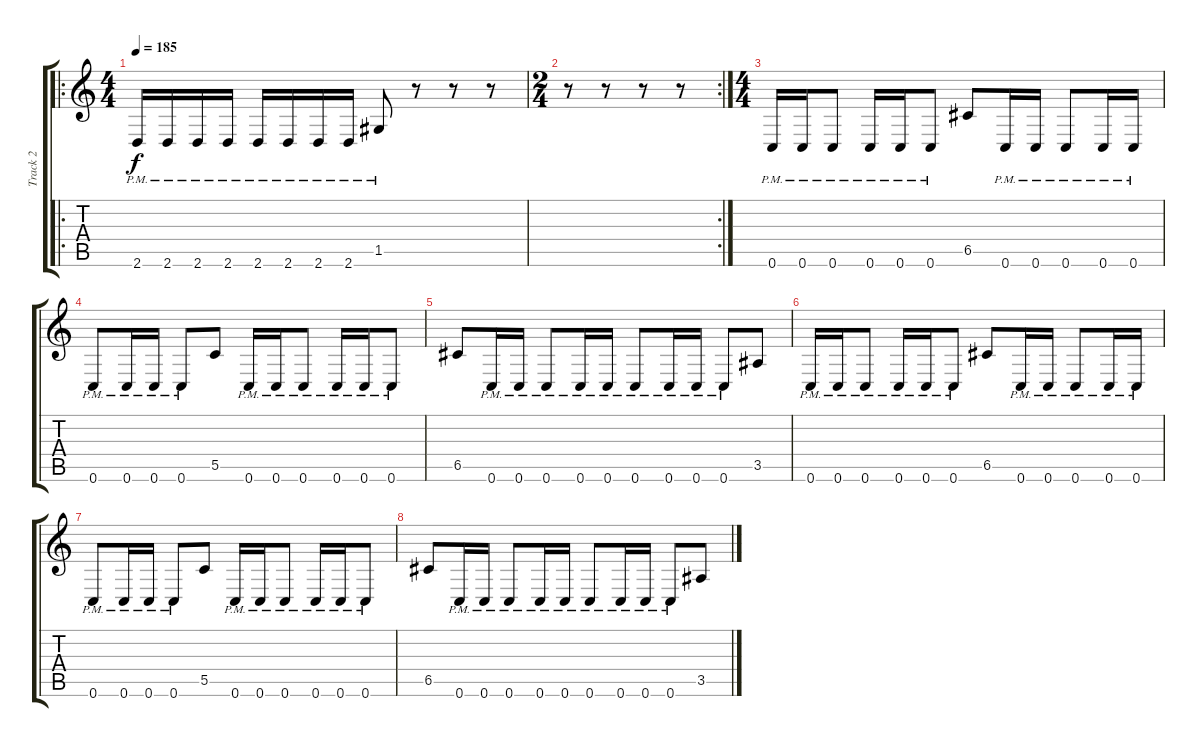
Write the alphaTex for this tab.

\track ("Track 2" "Track 2") {instrument distortionguitar}
\staff {score tabs}
\tuning (D4 A3 F3 C3 G2 C2) {hide}
\ro
\ts (4 4)
\tempo 185
\clef g2
\ks c
2.6{pm}.16{dy f} 2.6{pm}.16 2.6{pm}.16 2.6{pm}.16 2.6{pm}.16 2.6{pm}.16 2.6{pm}.16 2.6{pm}.16 1.5{pm}.8 r.8 r.8 r.8 |
\rc 2
\ts (2 4)
r.8 r.8 r.8 r.8 |
\ts (4 4)
0.6{pm}.16 0.6{pm}.16 0.6{pm}.8 0.6{pm}.16 0.6{pm}.16 0.6{pm}.8 6.5.8 0.6{pm}.16 0.6{pm}.16 0.6{pm}.8 0.6{pm}.16 0.6{pm}.16 |
0.6{pm}.8 0.6{pm}.16 0.6{pm}.16 0.6{pm}.8 5.5.8 0.6{pm}.16 0.6{pm}.16 0.6{pm}.8 0.6{pm}.16 0.6{pm}.16 0.6{pm}.8 |
6.5.8 0.6{pm}.16 0.6{pm}.16 0.6{pm}.8 0.6{pm}.16 0.6{pm}.16 0.6{pm}.8 0.6{pm}.16 0.6{pm}.16 0.6{pm}.8 3.5.8 |
0.6{pm}.16 0.6{pm}.16 0.6{pm}.8 0.6{pm}.16 0.6{pm}.16 0.6{pm}.8 6.5.8 0.6{pm}.16 0.6{pm}.16 0.6{pm}.8 0.6{pm}.16 0.6{pm}.16 |
0.6{pm}.8 0.6{pm}.16 0.6{pm}.16 0.6{pm}.8 5.5.8 0.6{pm}.16 0.6{pm}.16 0.6{pm}.8 0.6{pm}.16 0.6{pm}.16 0.6{pm}.8 |
6.5.8 0.6{pm}.16 0.6{pm}.16 0.6{pm}.8 0.6{pm}.16 0.6{pm}.16 0.6{pm}.8 0.6{pm}.16 0.6{pm}.16 0.6{pm}.8 3.5.8
